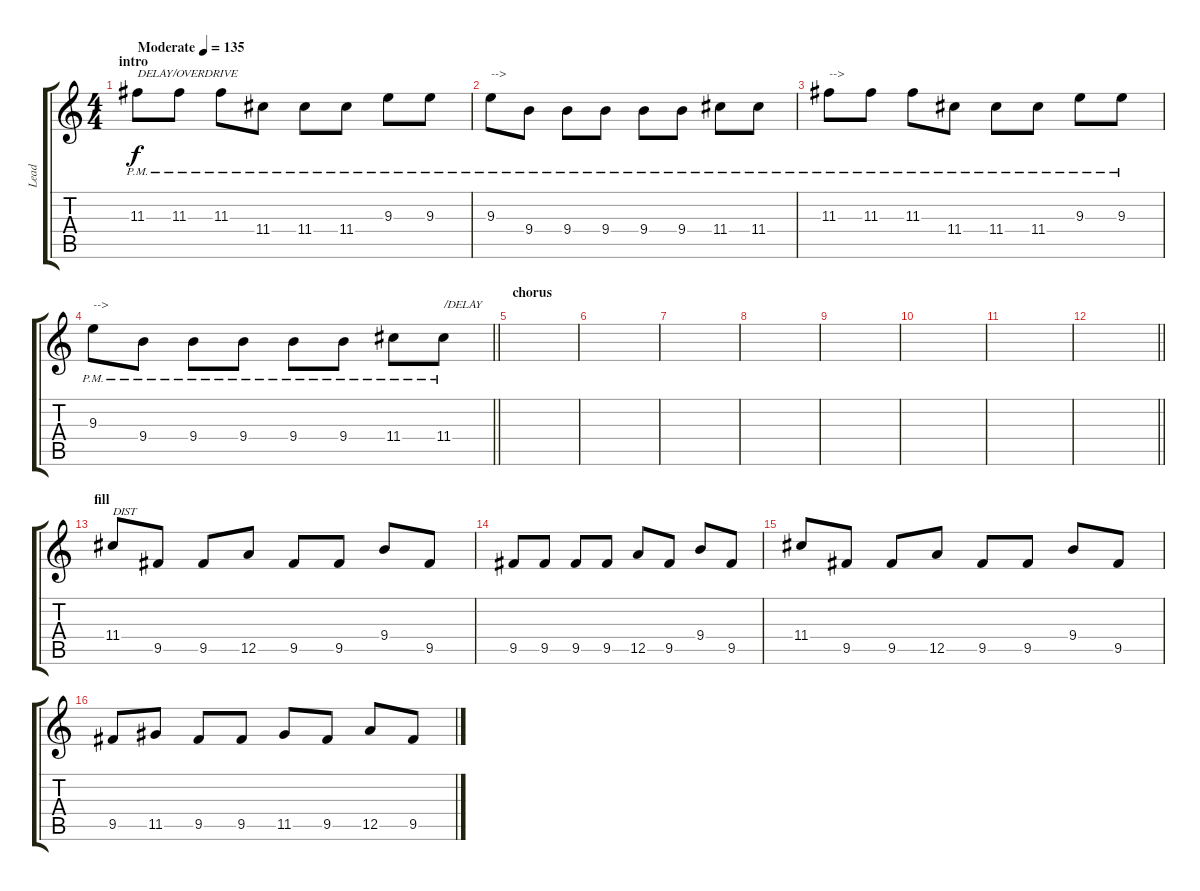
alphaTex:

\track ("Lead" "Lead") {instrument overdrivenguitar}
\staff {score tabs}
\tuning (E4 B3 G3 D3 A2 D2) {hide}
\ts (4 4)
\section ("" "intro")
\tempo (135 "Moderate")
\clef g2
\ks c
11.3{pm}.8{txt "DELAY/OVERDRIVE" dy f instrument overdrivenguitar} 11.3{pm}.8 11.3{pm}.8 11.4{pm}.8 11.4{pm}.8 11.4{pm}.8 9.3{pm}.8 9.3{pm}.8 |
9.3{pm}.8{txt "-->"} 9.4{pm}.8 9.4{pm}.8 9.4{pm}.8 9.4{pm}.8 9.4{pm}.8 11.4{pm}.8 11.4{pm}.8 |
11.3{pm}.8{txt "-->"} 11.3{pm}.8 11.3{pm}.8 11.4{pm}.8 11.4{pm}.8 11.4{pm}.8 9.3{pm}.8 9.3{pm}.8 |
\barLineRight lightlight
9.3{pm}.8{txt "-->"} 9.4{pm}.8 9.4{pm}.8 9.4{pm}.8 9.4{pm}.8 9.4{pm}.8 11.4{pm}.8 11.4{pm}.8{txt "/DELAY"} |
\section ("" "chorus")
|
|
|
|
|
|
|
\barLineRight lightlight
|
\section ("" "fill")
11.4.8{txt "DIST"} 9.5.8 9.5.8 12.5.8 9.5.8 9.5.8 9.4.8 9.5.8 |
9.5.8 9.5.8 9.5.8 9.5.8 12.5.8 9.5.8 9.4.8 9.5.8 |
11.4.8 9.5.8 9.5.8 12.5.8 9.5.8 9.5.8 9.4.8 9.5.8 |
9.5.8 11.5.8 9.5.8 9.5.8 11.5.8 9.5.8 12.5.8 9.5.8
